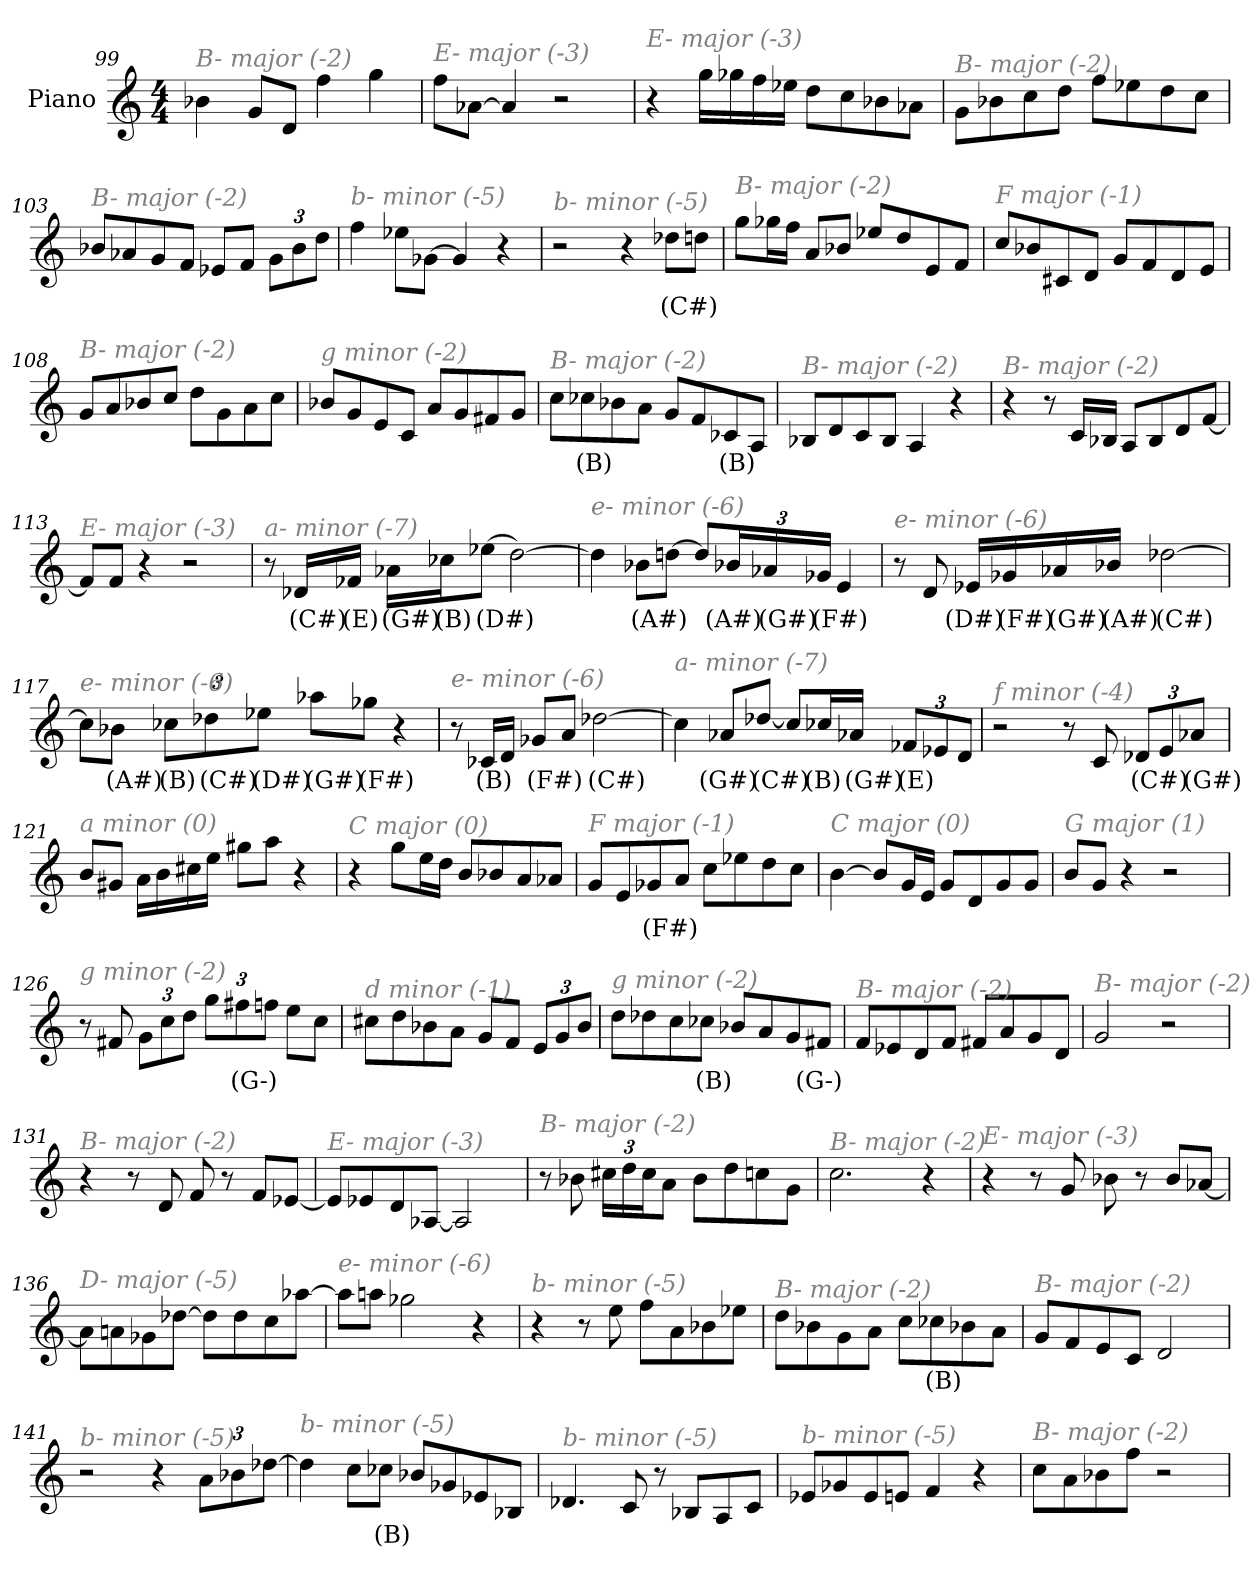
**kern	**text
*part1	*part1
*staff1	*staff1
*I"Piano	*
*I'Pno	*
*clefG2	*
*k[]	*
*M4/4	*
=99	=99
!LO:TX:i:color=#808080:t=B- major (-2)	!
4b-X\	.
8g/L	.
8d/J	.
4ff\	.
4gg\	.
=100	=100
!LO:TX:i:color=#808080:t=E- major (-3)	!
8ff\L	.
[8a-X\J	.
4a-/]	.
2r	.
!!LO:LB:g=z
=101	=101
!LO:TX:i:color=#808080:t=E- major (-3)	!
4r	.
16gg\LL	.
16gg-X\	.
16ff\	.
16ee-X\JJ	.
8dd\L	.
8cc\	.
8b-X\	.
8a-X\J	.
=102	=102
!LO:TX:i:color=#808080:t=B- major (-2)	!
8g\L	.
8b-X\	.
8cc\	.
8dd\J	.
8ff\L	.
8ee-X\	.
8dd\	.
8cc\J	.
=103	=103
!LO:TX:i:color=#808080:t=B- major (-2)	!
8b-X/L	.
8a-X/	.
8g/	.
8f/J	.
8e-X/L	.
8f/J	.
*Xbrackettup	*
12g\L	.
12b-\	.
12dd\J	.
=104	=104
!LO:TX:i:color=#808080:t=b- minor (-5)	!
4ff\	.
8ee-X\L	.
[8g-X\J	.
4g-/]	.
4r	.
!!LO:LB:g=z
=105	=105
!LO:TX:i:color=#808080:t=b- minor (-5)	!
2r	.
4r	.
8dd-Xi\L	(C#)
8dd\J	.
=106	=106
!LO:TX:i:color=#808080:t=B- major (-2)	!
8gg\L	.
16gg-X\L	.
16ff\JJ	.
8a/L	.
8b-X/J	.
8ee-X/L	.
8dd/	.
8e/	.
8f/J	.
=107	=107
!LO:TX:i:color=#808080:t=F major (-1)	!
8cc/L	.
8b-X/	.
8c#X/	.
8d/J	.
8g/L	.
8f/	.
8d/	.
8e/J	.
=108	=108
!LO:TX:i:color=#808080:t=B- major (-2)	!
8g/L	.
8a/	.
8b-X/	.
8cc/J	.
8dd\L	.
8g\	.
8a\	.
8cc\J	.
!!LO:LB:g=z
=109	=109
!LO:TX:i:color=#808080:t=g minor (-2)	!
8b-X/L	.
8g/	.
8e/	.
8c/J	.
8a/L	.
8g/	.
8f#X/	.
8g/J	.
=110	=110
!LO:TX:i:color=#808080:t=B- major (-2)	!
8cc\L	.
8cc-Xi\	(B)
8b-X\	.
8a\J	.
8g/L	.
8f/	.
8c-Xi/	(B)
8A/J	.
=111	=111
!LO:TX:i:color=#808080:t=B- major (-2)	!
8B-X/L	.
8d/	.
8c/	.
8B-/J	.
4A/	.
4r	.
=112	=112
!LO:TX:i:color=#808080:t=B- major (-2)	!
4r	.
8r	.
16c/LL	.
16B-X/JJ	.
8A/L	.
8B-/	.
8d/	.
[8f/J	.
!!LO:LB:g=z
=113	=113
!LO:TX:i:color=#808080:t=E- major (-3)	!
8f/L]	.
8f/J	.
4r	.
2r	.
=114	=114
!LO:TX:i:color=#808080:t=a- minor (-7)	!
8r	.
16d-Xi/LL	(C#)
16f-Xi/JJ	(E)
16a-Xi\LL	(G#)
16cc-Xi\J	(B)
[8ee-Xi\J	(D#)
2dd#\_	.
=115	=115
!LO:TX:i:color=#808080:t=e- minor (-6)	!
4dd#\]	.
8b-Xi\L	(A#)
[8ddn\J	.
8dd/L]	.
24b-Xi/L	(A#)
24a-Xi/	(G#)
24g-Xi/JJ	(F#)
4e/	.
=116	=116
!LO:TX:i:color=#808080:t=e- minor (-6)	!
8r	.
8d/	.
16e-Xi/LL	(D#)
16g-Xi/	(F#)
16a-Xi/	(G#)
16b-Xi/JJ	(A#)
[2dd-Xi\	(C#)
!!LO:LB:g=z
=117	=117
!LO:TX:i:color=#808080:t=e- minor (-6)	!
8cc#\L]	.
8b-Xi\J	(A#)
12cc-Xi\L	(B)
12dd-Xi\	(C#)
12ee-Xi\J	(D#)
8aa-Xi\L	(G#)
8gg-Xi\J	(F#)
4r	.
=118	=118
!LO:TX:i:color=#808080:t=e- minor (-6)	!
8r	.
16c-Xi/LL	(B)
16d/JJ	.
8g-Xi/L	(F#)
8a/J	.
[2dd-Xi\	(C#)
=119	=119
!LO:TX:i:color=#808080:t=a- minor (-7)	!
4cc#\]	.
8a-Xi/L	(G#)
[8dd-Xi/J	(C#)
8cc#/L]	.
16cc-Xi/L	(B)
16a-Xi/JJ	(G#)
12f-Xi/L	(E)
12e-X/	.
12d/J	.
=120	=120
!LO:TX:i:color=#808080:t=f minor (-4)	!
2r	.
8r	.
8c/	.
12d-Xi/L	(C#)
12e/	.
12a-Xi/J	(G#)
!!LO:LB:g=z
=121	=121
!LO:TX:i:color=#808080:t=a minor (0)	!
8b/L	.
8g#X/J	.
16a\LL	.
16b\	.
16cc#X\	.
16ee\JJ	.
8gg#X\L	.
8aa\J	.
4r	.
=122	=122
!LO:TX:i:color=#808080:t=C major (0)	!
4r	.
8gg\L	.
16ee\L	.
16dd\JJ	.
8b/L	.
8b-X/	.
8a/	.
8a-X/J	.
=123	=123
!LO:TX:i:color=#808080:t=F major (-1)	!
8g/L	.
8e/	.
8g-Xi/	(F#)
8a/J	.
8cc\L	.
8ee-X\	.
8dd\	.
8cc\J	.
=124	=124
!LO:TX:i:color=#808080:t=C major (0)	!
[4b\	.
8b/L]	.
16g/L	.
16e/JJ	.
8g/L	.
8d/	.
8g/	.
8g/J	.
!!LO:LB:g=z
=125	=125
!LO:TX:i:color=#808080:t=G major (1)	!
8b/L	.
8g/J	.
4r	.
2r	.
=126	=126
!LO:TX:i:color=#808080:t=g minor (-2)	!
8r	.
8f#X/	.
12g\L	.
12cc\	.
12dd\J	.
12gg\L	.
12ff#Xi\	(G-)
12ff\J	.
8ee\L	.
8cc\J	.
=127	=127
!LO:TX:i:color=#808080:t=d minor (-1)	!
8cc#X\L	.
8dd\	.
8b-X\	.
8a\J	.
8g/L	.
8f/J	.
12e/L	.
12g/	.
12b-/J	.
=128	=128
!LO:TX:i:color=#808080:t=g minor (-2)	!
8dd\L	.
8dd-X\	.
8cc\	.
8cc-Xi\J	(B)
8b-X/L	.
8a/	.
8g/	.
8f#Xi/J	(G-)
!!LO:LB:g=z
=129	=129
!LO:TX:i:color=#808080:t=B- major (-2)	!
8f/L	.
8e-X/	.
8d/	.
8f/J	.
8f#X/L	.
8a/	.
8g/	.
8d/J	.
=130	=130
!LO:TX:i:color=#808080:t=B- major (-2)	!
2g/	.
2r	.
=131	=131
!LO:TX:i:color=#808080:t=B- major (-2)	!
4r	.
8r	.
8d/	.
8f/	.
8r	.
8f/L	.
[8e-X/J	.
=132	=132
!LO:TX:i:color=#808080:t=E- major (-3)	!
8e-/L]	.
8e-X/	.
8d/	.
[8A-X/J	.
2A-/]	.
=133	=133
!LO:TX:i:color=#808080:t=B- major (-2)	!
8r	.
8b-X\	.
24cc#X\LL	.
24dd\	.
24cc#\J	.
8a\J	.
8b-\L	.
8dd\	.
8ccn\	.
8g\J	.
!!LO:LB:g=z
=134	=134
!LO:TX:i:color=#808080:t=B- major (-2)	!
2.cc\	.
4r	.
=135	=135
!LO:TX:i:color=#808080:t=E- major (-3)	!
4r	.
8r	.
8g/	.
8b-X\	.
8r	.
8b-/L	.
[8a-X/J	.
=136	=136
!LO:TX:i:color=#808080:t=D- major (-5)	!
8a-\L]	.
8an\	.
8g-X\	.
[8dd-X\J	.
8dd-\L]	.
8dd-\	.
8cc\	.
[8aa-X\J	.
=137	=137
!LO:TX:i:color=#808080:t=e- minor (-6)	!
8aa-\L]	.
8aan\J	.
2gg-X\	.
4r	.
=138	=138
!LO:TX:i:color=#808080:t=b- minor (-5)	!
4r	.
8r	.
8ee\	.
8ff\L	.
8a\	.
8b-X\	.
8ee-X\J	.
!!LO:PB:g=z
=139	=139
!LO:TX:i:color=#808080:t=B- major (-2)	!
8dd\L	.
8b-X\	.
8g\	.
8a\J	.
8cc\L	.
8cc-Xi\	(B)
8b-X\	.
8a\J	.
=140	=140
!LO:TX:i:color=#808080:t=B- major (-2)	!
8g/L	.
8f/	.
8e/	.
8c/J	.
2d/	.
=141	=141
!LO:TX:i:color=#808080:t=b- minor (-5)	!
2r	.
4r	.
12a\L	.
12b-X\	.
[12dd-X\J	.
=142	=142
!LO:TX:i:color=#808080:t=b- minor (-5)	!
4dd-\]	.
8cc\L	.
8cc-Xi\J	(B)
8b-X/L	.
8g-X/	.
8e-X/	.
8B-X/J	.
=143	=143
!LO:TX:i:color=#808080:t=b- minor (-5)	!
4.d-X/	.
8c/	.
8r	.
8B-X/L	.
8A/	.
8c/J	.
!!LO:LB:g=z
=144	=144
!LO:TX:i:color=#808080:t=b- minor (-5)	!
8e-X/L	.
8g-X/	.
8e-/	.
8en/J	.
4f/	.
4r	.
=145	=145
!LO:TX:i:color=#808080:t=B- major (-2)	!
8cc\L	.
8a\	.
8b-X\	.
8ff\J	.
2r	.
=	=
*-	*-
